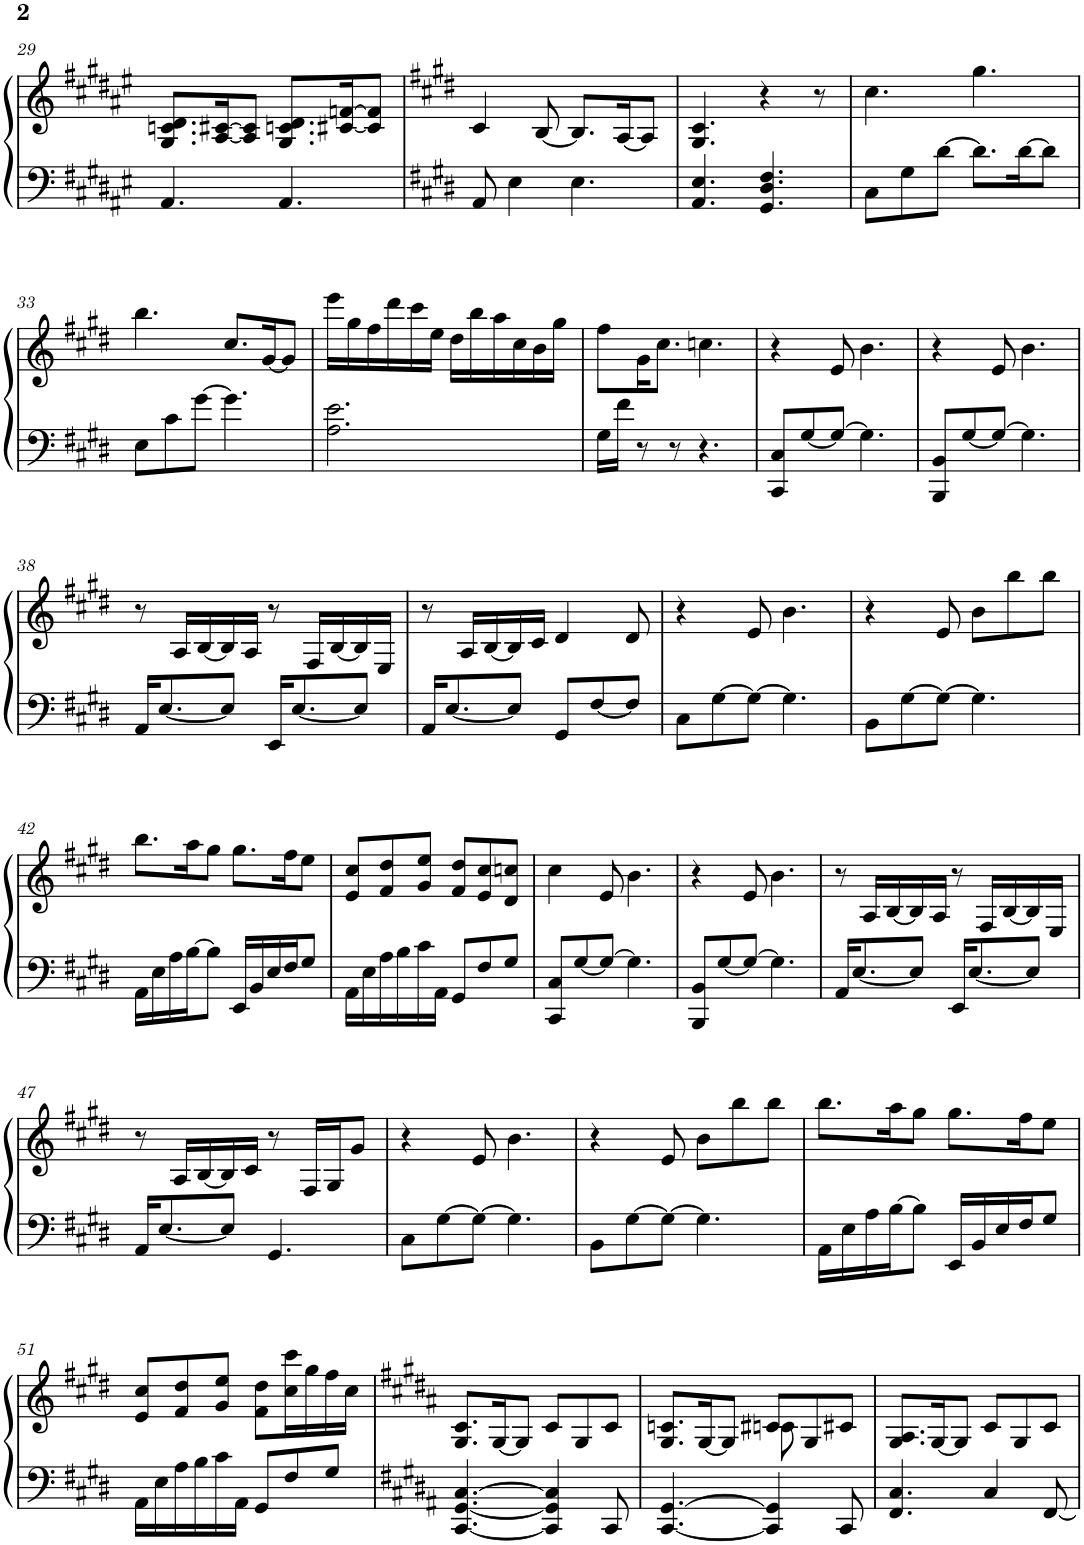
**kern	**kern
*part1	*part1
*staff2	*staff1
*I"Piano	*
*I'Pno.	*
!!LO:PB:g=z
*clefF4	*clefG2
*k[f#c#g#d#a#e#]	*k[f#c#g#d#a#e#]
*M6/8	*M6/8
=29	=29
4.AA#/	8.G#/ 8.cn/ 8.d#/L
.	[16A#/ [16c#X/K
.	8A#/] 8c#/]J
4.AA#/	8.G#/ 8.cn/ 8.d#/L
.	[16c#X/ [16fn/K
.	8c#/] 8f/]J
=30	=30
*k[f#c#g#d#]	*k[f#c#g#d#]
8AA/	4c#/
4E\	.
.	[8B/
4.E\	8.B/L]
.	[16A/K
.	8A/J]
=31	=31
4.AA/ 4.E/	4.G#/ 4.c#/
4.GG#/ 4.D#/ 4.F#/	4r
.	8r
=32	=32
8C#\L	4.cc#\
8G#\	.
[8d#\J	.
8.d#\L]	4.gg#\
[16d#\K	.
8d#\J]	.
!!LO:LB:g=z
=33	=33
8E\L	4.bb\
8c#\	.
[8g#\J	.
4.g#\]	8.cc#/L
.	[16g#/K
.	8g#/J]
=34	=34
2.A\ 2.e\	16eee\LL
.	16gg#\
.	16ff#\
.	16ddd#\
.	16ccc#\
.	16ee\JJ
.	16dd#\LL
.	16bb\
.	16aa\
.	16cc#\
.	16b\
.	16gg#\JJ
=35	=35
16G#\LL	8ff#\L
16f#\JJ	.
8r	16g#\K
.	8.cc#\J
8r	.
4.r	4.ccn\
=36	=36
8CC#/ 8C#/L	4r
[8G#/	.
8G#/J_	8e/
4.G#\]	4.b\
=37	=37
8BBB/ 8BB/L	4r
[8G#/	.
8G#/J_	8e/
4.G#\]	4.b\
!!LO:LB:g=z
=38	=38
16AA/KL	8r
[8.E/	.
.	16A/LL
.	[16B/
8E/J]	16B/]
.	16A/JJ
16EE/KL	8r
[8.E/	.
.	16F#/LL
.	[16B/
8E/J]	16B/]
.	16E/JJ
=39	=39
16AA/KL	8r
[8.E/	.
.	16A/LL
.	[16B/
8E/J]	16B/]
.	16c#/JJ
8GG#/L	4d#/
[8F#/	.
8F#/J]	8d#/
=40	=40
8C#\L	4r
[8G#\	.
8G#\J_	8e/
4.G#\]	4.b\
=41	=41
8BB\L	4r
[8G#\	.
8G#\J_	8e/
4.G#\]	8b\L
.	8bb\
.	8bb\J
!!LO:LB:g=z
=42	=42
16AA\LL	8.bb\L
16E\	.
16A\	.
[16B\J	16aa\K
8B\J]	8gg#\J
16EE/LL	8.gg#\L
16BB/	.
16E/	.
16F#/J	16ff#\K
8G#/J	8ee\J
=43	=43
16AA\LL	8e/ 8cc#/L
16E\	.
16A\	8f#/ 8dd#/
16B\	.
16c#\	8g#/ 8ee/J
16AA\JJ	.
8GG#/L	8f#/ 8dd#/L
8F#/	8e/ 8cc#/
8G#/J	8d#/ 8ccn/J
=44	=44
8CC#/ 8C#/L	4cc#\
[8G#/	.
8G#/J_	8e/
4.G#\]	4.b\
=45	=45
8BBB/ 8BB/L	4r
[8G#/	.
8G#/J_	8e/
4.G#\]	4.b\
=46	=46
16AA/KL	8r
[8.E/	.
.	16A/LL
.	[16B/
8E/J]	16B/]
.	16A/JJ
16EE/KL	8r
[8.E/	.
.	16F#/LL
.	[16B/
8E/J]	16B/]
.	16E/JJ
!!LO:LB:g=z
=47	=47
16AA/KL	8r
[8.E/	.
.	16A/LL
.	[16B/
8E/J]	16B/]
.	16c#/JJ
4.GG#/	8r
.	16F#/LL
.	16G#/J
.	8g#/J
=48	=48
8C#\L	4r
[8G#\	.
8G#\J_	8e/
4.G#\]	4.b\
=49	=49
8BB\L	4r
[8G#\	.
8G#\J_	8e/
4.G#\]	8b\L
.	8bb\
.	8bb\J
=50	=50
16AA\LL	8.bb\L
16E\	.
16A\	.
[16B\J	16aa\K
8B\J]	8gg#\J
16EE/LL	8.gg#\L
16BB/	.
16E/	.
16F#/J	16ff#\K
8G#/J	8ee\J
!!LO:LB:g=z
=51	=51
16AA\LL	8e/ 8cc#/L
16E\	.
16A\	8f#/ 8dd#/
16B\	.
16c#\	8g#/ 8ee/J
16AA\JJ	.
8GG#/L	8f#\ 8dd#\L
8F#/	16cc#\ 16ccc#\L
.	16gg#\
8G#/J	16ff#\
.	16cc#\JJ
=52	=52
*k[f#c#g#d#a#]	*k[f#c#g#d#a#]
[4.CC#/ [4.GG#/ [4.C#/	8.G#/ 8.c#/L
.	[16G#/K
.	8G#/J]
4CC#/] 4GG#/] 4C#/]	8c#/L
.	8G#/
8CC#/	8c#/J
=53	=53
*	*^
[4.CC#/ [4.GG#/	8.G#/ 8.cn/L	4.ryy
.	[16G#/K	.
.	8G#/J]	.
4CC#/] 4GG#/]	8c#X/L	8cn\
.	8G#/	4ryy
8CC#/	8c#X/J	.
*	*v	*v
=54	=54
4.FF#/ 4.C#/	8.G#/ 8.A#/L
.	[16G#/K
.	8G#/J]
4C#/	8c#/L
.	8G#/
[8FF#/	8c#/J
=	=
*-	*-
